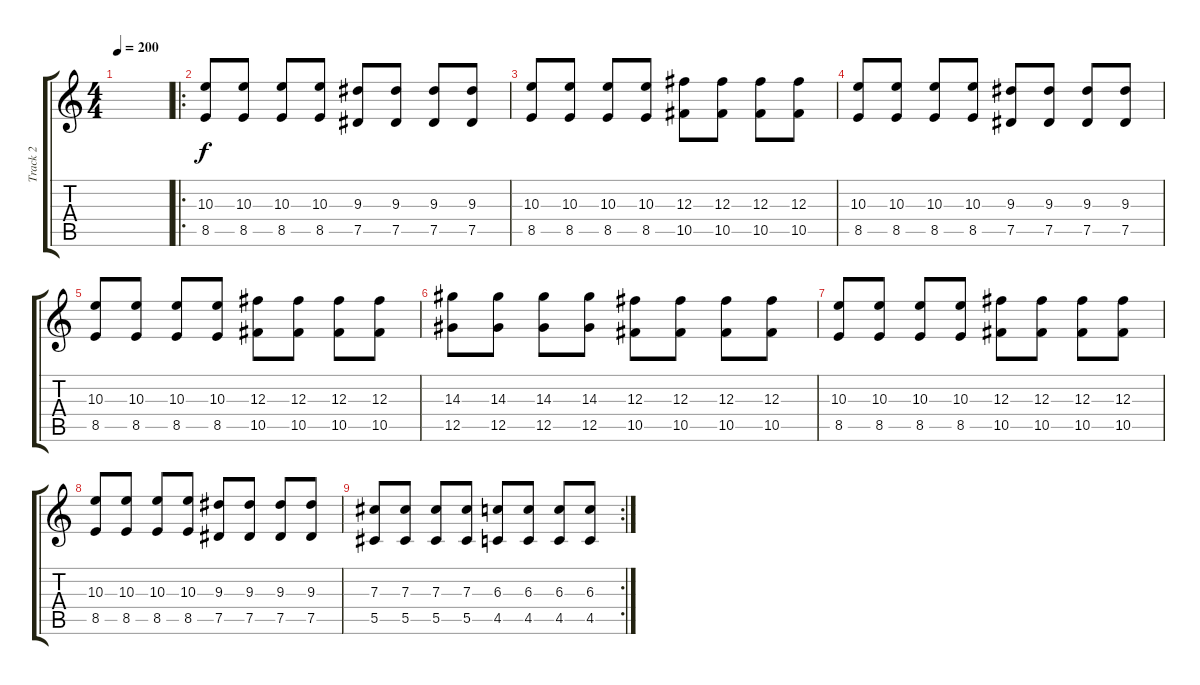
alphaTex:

\track ("Track 2" "Track 2") {instrument overdrivenguitar}
\staff {score tabs}
\tuning (Eb4 Bb3 Gb3 Db3 Ab2 Db2) {hide}
\ts (4 4)
\tempo 200
\clef g2
\ks c
|
\ro
(10.3 8.5).8 (10.3 8.5).8 (10.3 8.5).8 (10.3 8.5).8 (9.3 7.5).8 (9.3 7.5).8 (9.3 7.5).8 (9.3 7.5).8 |
(10.3 8.5).8 (10.3 8.5).8 (10.3 8.5).8 (10.3 8.5).8 (12.3 10.5).8 (12.3 10.5).8 (12.3 10.5).8 (12.3 10.5).8 |
(10.3 8.5).8 (10.3 8.5).8 (10.3 8.5).8 (10.3 8.5).8 (9.3 7.5).8 (9.3 7.5).8 (9.3 7.5).8 (9.3 7.5).8 |
(10.3 8.5).8 (10.3 8.5).8 (10.3 8.5).8 (10.3 8.5).8 (12.3 10.5).8 (12.3 10.5).8 (12.3 10.5).8 (12.3 10.5).8 |
(14.3 12.5).8 (14.3 12.5).8 (14.3 12.5).8 (14.3 12.5).8 (12.3 10.5).8 (12.3 10.5).8 (12.3 10.5).8 (12.3 10.5).8 |
(10.3 8.5).8 (10.3 8.5).8 (10.3 8.5).8 (10.3 8.5).8 (12.3 10.5).8 (12.3 10.5).8 (12.3 10.5).8 (12.3 10.5).8 |
(10.3 8.5).8 (10.3 8.5).8 (10.3 8.5).8 (10.3 8.5).8 (9.3 7.5).8 (9.3 7.5).8 (9.3 7.5).8 (9.3 7.5).8 |
\rc 2
(7.3 5.5).8 (7.3 5.5).8 (7.3 5.5).8 (7.3 5.5).8 (6.3 4.5).8 (6.3 4.5).8 (6.3 4.5).8 (6.3 4.5).8
